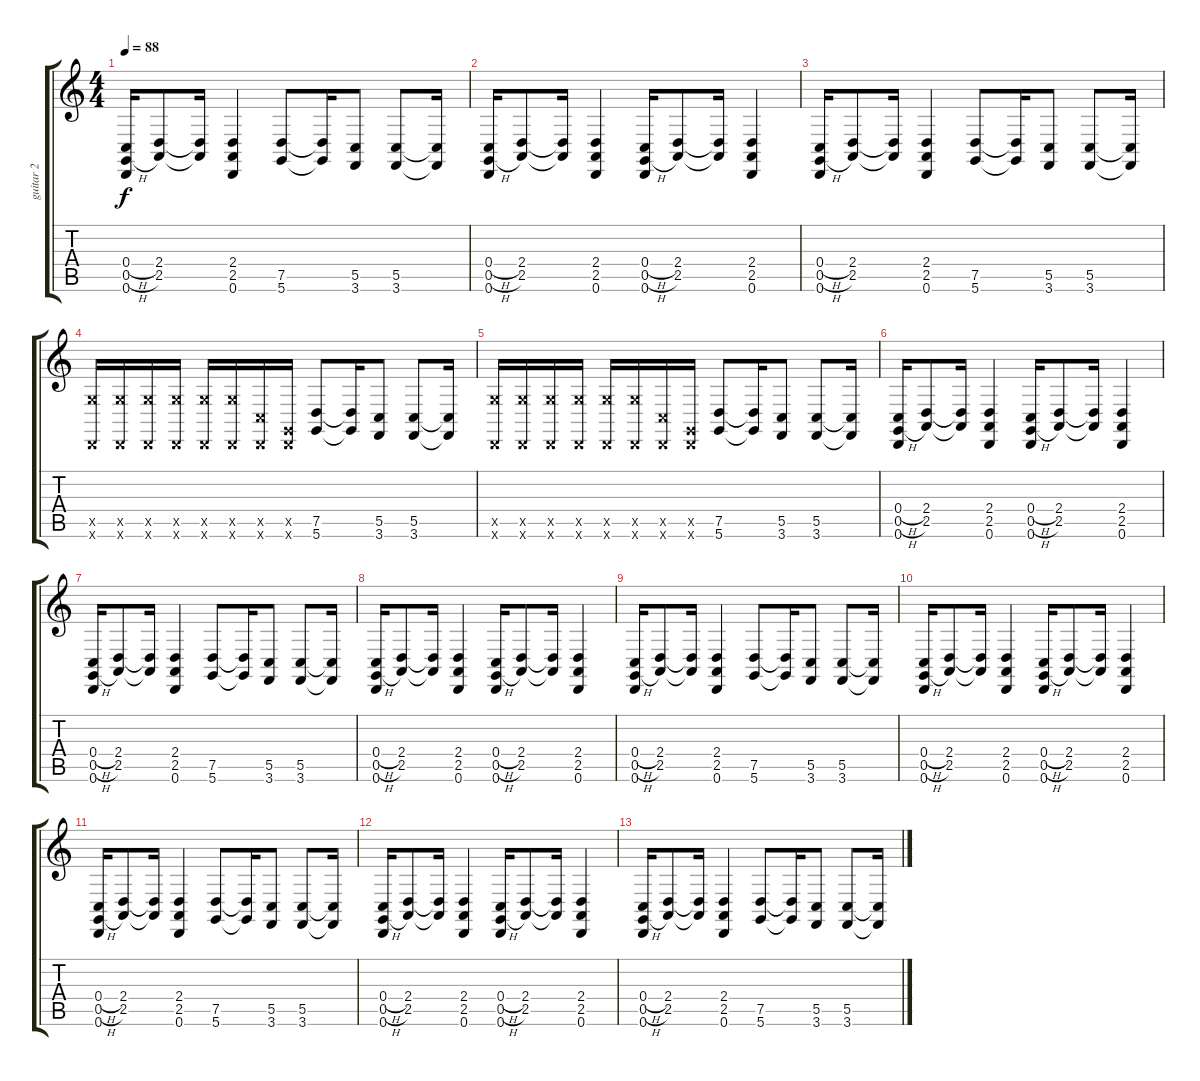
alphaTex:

\track ("guitar 2 " "guitar 2 ") {instrument harpsichord}
\staff {score tabs}
\tuning (D4 A3 F3 C3 G2 D2) {hide}
\ts (4 4)
\tempo 88
\clef g2
\ks c
(0.4{h} 0.5{h} 0.6).16{dy f} (2.4 2.5).8 (2.4{t} 2.5{t}).16 (2.4 2.5 0.6).4 (7.5 5.6).8 (7.5{t} 5.6{t}).16 (5.5 3.6).8 (5.5 3.6).8 (5.5{t} 3.6{t}).16 |
(0.4{h} 0.5{h} 0.6).16 (2.4 2.5).8 (2.4{t} 2.5{t}).16 (2.4 2.5 0.6).4 (0.4{h} 0.5{h} 0.6).16 (2.4 2.5).8 (2.4{t} 2.5{t}).16 (2.4 2.5 0.6).4 |
(0.4{h} 0.5{h} 0.6).16 (2.4 2.5).8 (2.4{t} 2.5{t}).16 (2.4 2.5 0.6).4 (7.5 5.6).8 (7.5{t} 5.6{t}).16 (5.5 3.6).8 (5.5 3.6).8 (5.5{t} 3.6{t}).16 |
(12.5{x} 0.6{x}).16 (12.5{x} 0.6{x}).16 (12.5{x} 0.6{x}).16 (12.5{x} 0.6{x}).16 (12.5{x} 0.6{x}).16 (12.5{x} 0.6{x}).16 (5.5{x} 0.6{x}).16 (0.5{x} 0.6{x}).16 (7.5 5.6).8 (7.5{t} 5.6{t}).16 (5.5 3.6).8 (5.5 3.6).8 (5.5{t} 3.6{t}).16 |
(12.5{x} 0.6{x}).16 (12.5{x} 0.6{x}).16 (12.5{x} 0.6{x}).16 (12.5{x} 0.6{x}).16 (12.5{x} 0.6{x}).16 (12.5{x} 0.6{x}).16 (5.5{x} 0.6{x}).16 (0.5{x} 0.6{x}).16 (7.5 5.6).8 (7.5{t} 5.6{t}).16 (5.5 3.6).8 (5.5 3.6).8 (5.5{t} 3.6{t}).16 |
(0.4{h} 0.5{h} 0.6).16 (2.4 2.5).8 (2.4{t} 2.5{t}).16 (2.4 2.5 0.6).4 (0.4{h} 0.5{h} 0.6).16 (2.4 2.5).8 (2.4{t} 2.5{t}).16 (2.4 2.5 0.6).4 |
(0.4{h} 0.5{h} 0.6).16 (2.4 2.5).8 (2.4{t} 2.5{t}).16 (2.4 2.5 0.6).4 (7.5 5.6).8 (7.5{t} 5.6{t}).16 (5.5 3.6).8 (5.5 3.6).8 (5.5{t} 3.6{t}).16 |
(0.4{h} 0.5{h} 0.6).16 (2.4 2.5).8 (2.4{t} 2.5{t}).16 (2.4 2.5 0.6).4 (0.4{h} 0.5{h} 0.6).16 (2.4 2.5).8 (2.4{t} 2.5{t}).16 (2.4 2.5 0.6).4 |
(0.4{h} 0.5{h} 0.6).16 (2.4 2.5).8 (2.4{t} 2.5{t}).16 (2.4 2.5 0.6).4 (7.5 5.6).8 (7.5{t} 5.6{t}).16 (5.5 3.6).8 (5.5 3.6).8 (5.5{t} 3.6{t}).16 |
(0.4{h} 0.5{h} 0.6).16 (2.4 2.5).8 (2.4{t} 2.5{t}).16 (2.4 2.5 0.6).4 (0.4{h} 0.5{h} 0.6).16 (2.4 2.5).8 (2.4{t} 2.5{t}).16 (2.4 2.5 0.6).4 |
(0.4{h} 0.5{h} 0.6).16 (2.4 2.5).8 (2.4{t} 2.5{t}).16 (2.4 2.5 0.6).4 (7.5 5.6).8 (7.5{t} 5.6{t}).16 (5.5 3.6).8 (5.5 3.6).8 (5.5{t} 3.6{t}).16 |
(0.4{h} 0.5{h} 0.6).16 (2.4 2.5).8 (2.4{t} 2.5{t}).16 (2.4 2.5 0.6).4 (0.4{h} 0.5{h} 0.6).16 (2.4 2.5).8 (2.4{t} 2.5{t}).16 (2.4 2.5 0.6).4 |
(0.4{h} 0.5{h} 0.6).16 (2.4 2.5).8 (2.4{t} 2.5{t}).16 (2.4 2.5 0.6).4 (7.5 5.6).8 (7.5{t} 5.6{t}).16 (5.5 3.6).8 (5.5 3.6).8 (5.5{t} 3.6{t}).16
